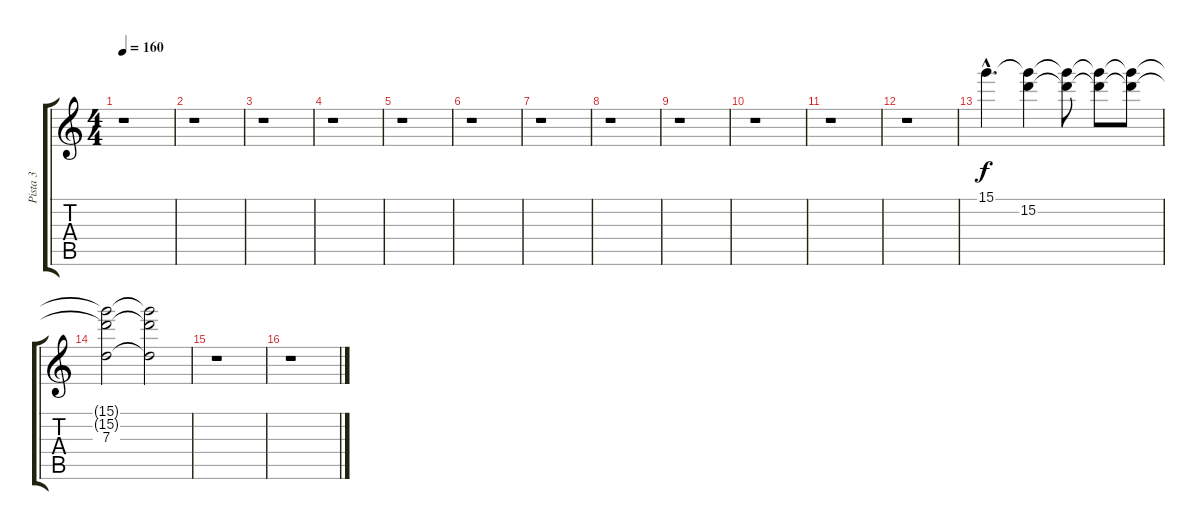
\track ("Pista 3" "Pista 3") {instrument overdrivenguitar}
\staff {score tabs}
\tuning (E4 B3 G3 D3 A2 E2) {hide}
\ts (4 4)
\tempo 160
\clef g2
\ks c
r.1{dy f instrument overdrivenguitar} |
r.1 |
r.1 |
r.1 |
r.1 |
r.1 |
r.1 |
r.1 |
r.1 |
r.1 |
r.1 |
r.1 |
15.1{hac}.4{d} (15.1{t} 15.2).4 (15.1{t} 15.2{t}).8 (15.1{t} 15.2{t}).8 (15.1{t} 15.2{t}).8 |
(15.1{t} 15.2{t} 7.3).2 (15.1{t} 15.2{t} 7.3{t}).2 |
r.1 |
r.1
